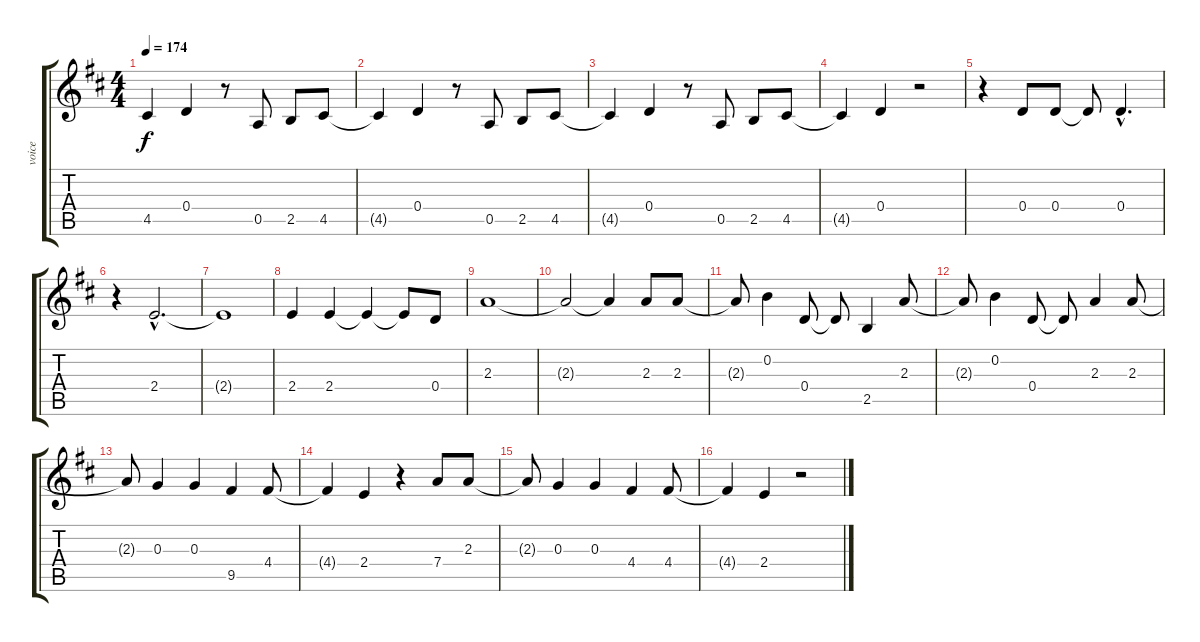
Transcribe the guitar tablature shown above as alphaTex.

\track ("voice" "voice") {instrument acousticguitarnylon}
\staff {score tabs}
\tuning (E4 B3 G3 D3 A2 E2) {hide}
\ts (4 4)
\tempo 174
\clef g2
\ks d
4.5{t}.4{dy f} 0.4.4 r.8 0.5.8 2.5.8 4.5.8 |
4.5{t}.4 0.4.4 r.8 0.5.8 2.5.8 4.5.8 |
4.5{t}.4 0.4.4 r.8 0.5.8 2.5.8 4.5.8 |
4.5{t}.4 0.4.4 r.2 |
r.4 0.4.8 0.4.8 0.4{t}.8 0.4{hac}.4{d} |
r.4 2.4{hac}.2{d} |
2.4{t}.1 |
2.4.4 2.4.4 2.4{t}.4 2.4{t}.8 0.4.8 |
2.3.1 |
2.3{t}.2 2.3{t}.4 2.3.8 2.3.8 |
2.3{t}.8 0.2.4 0.4.8 0.4{t}.8 2.5.4 2.3.8 |
2.3{t}.8 0.2.4 0.4.8 0.4{t}.8 2.3.4 2.3.8 |
2.3{t}.8 0.3.4 0.3.4 9.5.4 4.4.8 |
4.4{t}.4 2.4.4 r.4 7.4.8 2.3.8 |
2.3{t}.8 0.3.4 0.3.4 4.4.4 4.4.8 |
4.4{t}.4 2.4.4 r.2
